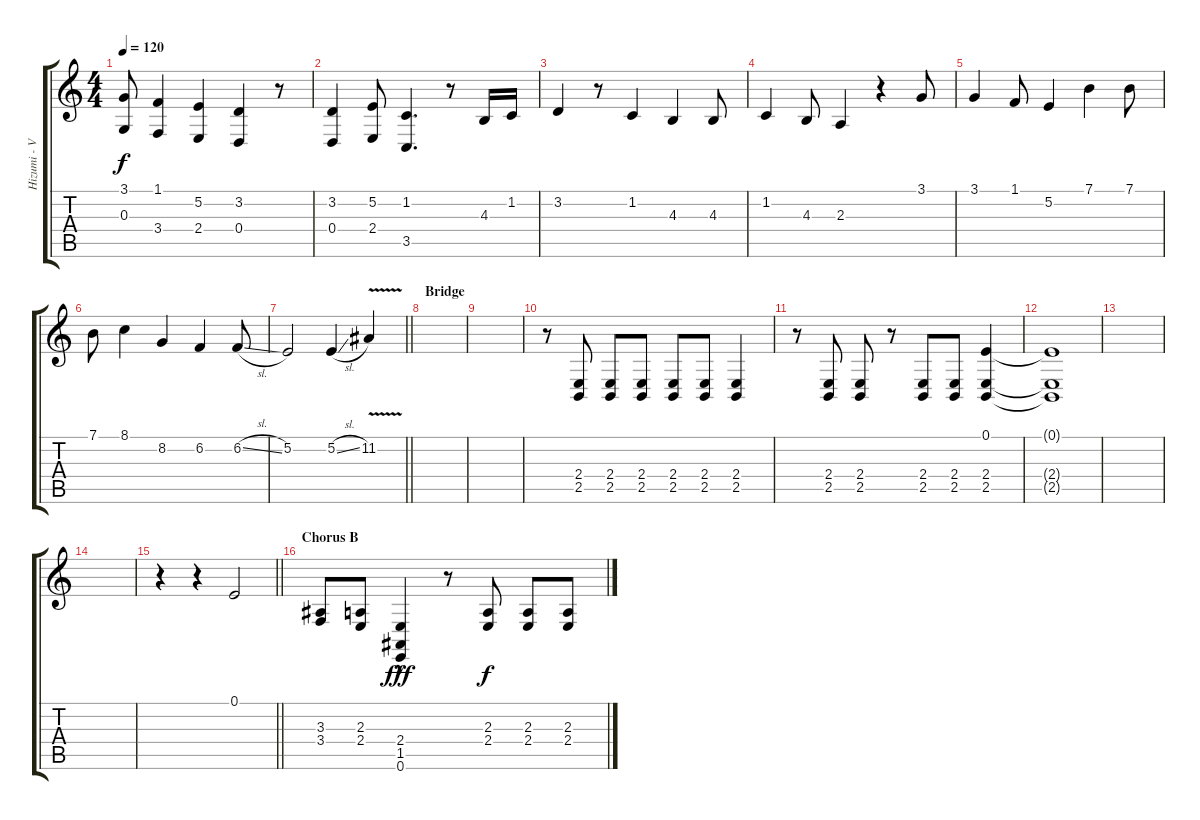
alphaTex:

\track ("Hizumi - Vocals" "Hizumi - V") {instrument lead6voice}
\staff {score tabs}
\tuning (E4 B3 G3 D3 A2 E2) {hide}
\ts (4 4)
\tempo 120
\clef g2
\ks c
(3.1{t} 0.3{t}).8{dy f} (1.1 3.4).4 (5.2 2.4).4 (3.2 0.4).4 r.8 |
(3.2 0.4).4 (5.2 2.4).8 (1.2 3.5).4{d} r.8 4.3.16 1.2.16 |
3.2.4 r.8 1.2.4 4.3.4 4.3.8 |
1.2.4 4.3.8 2.3.4 r.4 3.1.8 |
3.1.4 1.1.8 5.2.4 7.1.4 7.1.8 |
7.1.8 8.1.4 8.2.4 6.2.4 6.2{sl}.8 |
\barLineRight lightlight
5.2.2 5.2{sl}.4 11.2{v}.4 |
\section ("" "Bridge")
|
|
r.8 (2.4 2.5).8 (2.4 2.5).8 (2.4 2.5).8 (2.4 2.5).8 (2.4 2.5).8 (2.4 2.5).4 |
r.8 (2.4 2.5).8 (2.4 2.5).8 r.8 (2.4 2.5).8 (2.4 2.5).8 (0.1 2.4 2.5).4 |
(0.1{t} 2.4{t} 2.5{t}).1 |
|
|
\barLineRight lightlight
r.4 r.4 0.1.2 |
\section ("" "Chorus B")
(3.3 3.4).8 (2.3 2.4).8 (2.4 1.5{hac} 0.6{hac}).4{dy fff} r.8 (2.3 2.4).8{dy f} (2.3 2.4).8 (2.3 2.4).8
